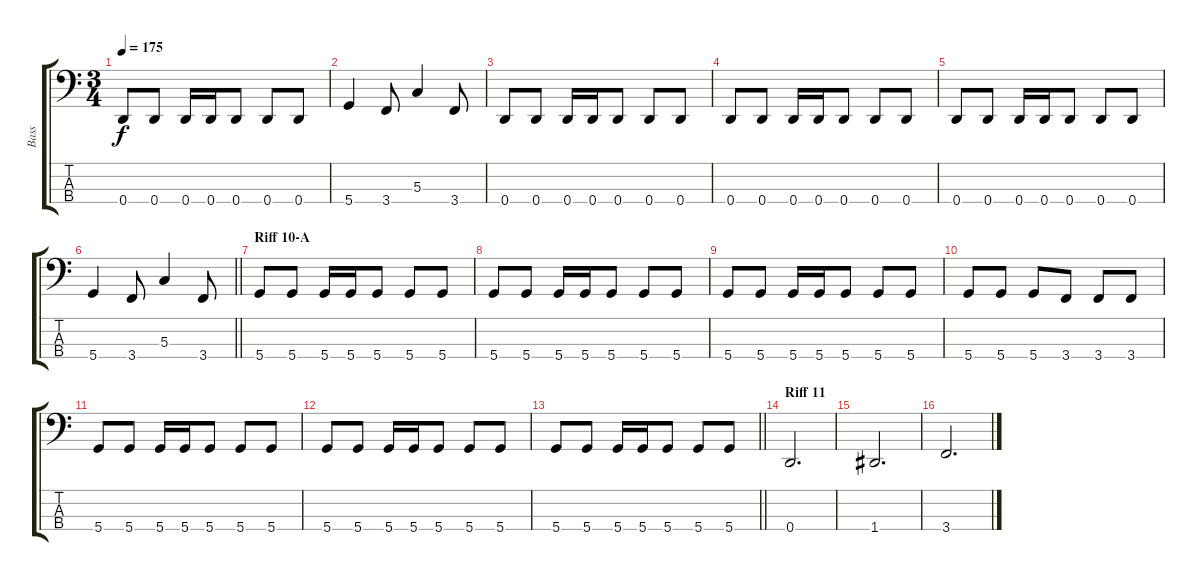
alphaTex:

\track ("Bass" "Bass") {instrument electricbasspick}
\staff {score tabs}
\tuning (F2 C2 G1 D1) {hide}
\ts (3 4)
\tempo 175
\clef f4
\ks c
0.4.8{dy f} 0.4.8 0.4.16 0.4.16 0.4.8 0.4.8 0.4.8 |
5.4.4 3.4.8 5.3.4 3.4.8 |
0.4.8 0.4.8 0.4.16 0.4.16 0.4.8 0.4.8 0.4.8 |
0.4.8 0.4.8 0.4.16 0.4.16 0.4.8 0.4.8 0.4.8 |
0.4.8 0.4.8 0.4.16 0.4.16 0.4.8 0.4.8 0.4.8 |
\barLineRight lightlight
5.4.4 3.4.8 5.3.4 3.4.8 |
\section ("" "Riff 10-A")
5.4.8 5.4.8 5.4.16 5.4.16 5.4.8 5.4.8 5.4.8 |
5.4.8 5.4.8 5.4.16 5.4.16 5.4.8 5.4.8 5.4.8 |
5.4.8 5.4.8 5.4.16 5.4.16 5.4.8 5.4.8 5.4.8 |
5.4.8 5.4.8 5.4.8 3.4.8 3.4.8 3.4.8 |
5.4.8 5.4.8 5.4.16 5.4.16 5.4.8 5.4.8 5.4.8 |
5.4.8 5.4.8 5.4.16 5.4.16 5.4.8 5.4.8 5.4.8 |
\barLineRight lightlight
5.4.8 5.4.8 5.4.16 5.4.16 5.4.8 5.4.8 5.4.8 |
\section ("" "Riff 11")
0.4.2{d} |
1.4.2{d} |
3.4.2{d}
